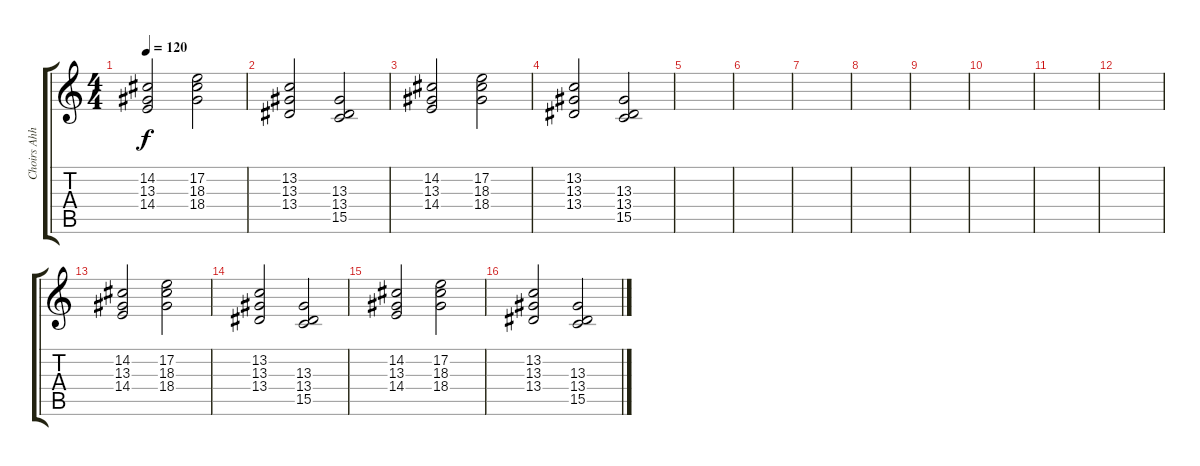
\track ("Choirs Ahh's" "Choirs Ahh") {instrument choiraahs}
\staff {score tabs}
\tuning (E4 B3 G3 D3 A2 E2) {hide}
\ts (4 4)
\tempo 120
\clef g2
\ks c
(14.2 13.3 14.4).2{dy f} (17.2 18.3 18.4).2 |
(13.2 13.3 13.4).2 (13.3 13.4 15.5).2 |
(14.2 13.3 14.4).2 (17.2 18.3 18.4).2 |
(13.2 13.3 13.4).2 (13.3 13.4 15.5).2 |
|
|
|
|
|
|
|
|
(14.2 13.3 14.4).2 (17.2 18.3 18.4).2 |
(13.2 13.3 13.4).2 (13.3 13.4 15.5).2 |
(14.2 13.3 14.4).2 (17.2 18.3 18.4).2 |
(13.2 13.3 13.4).2 (13.3 13.4 15.5).2
